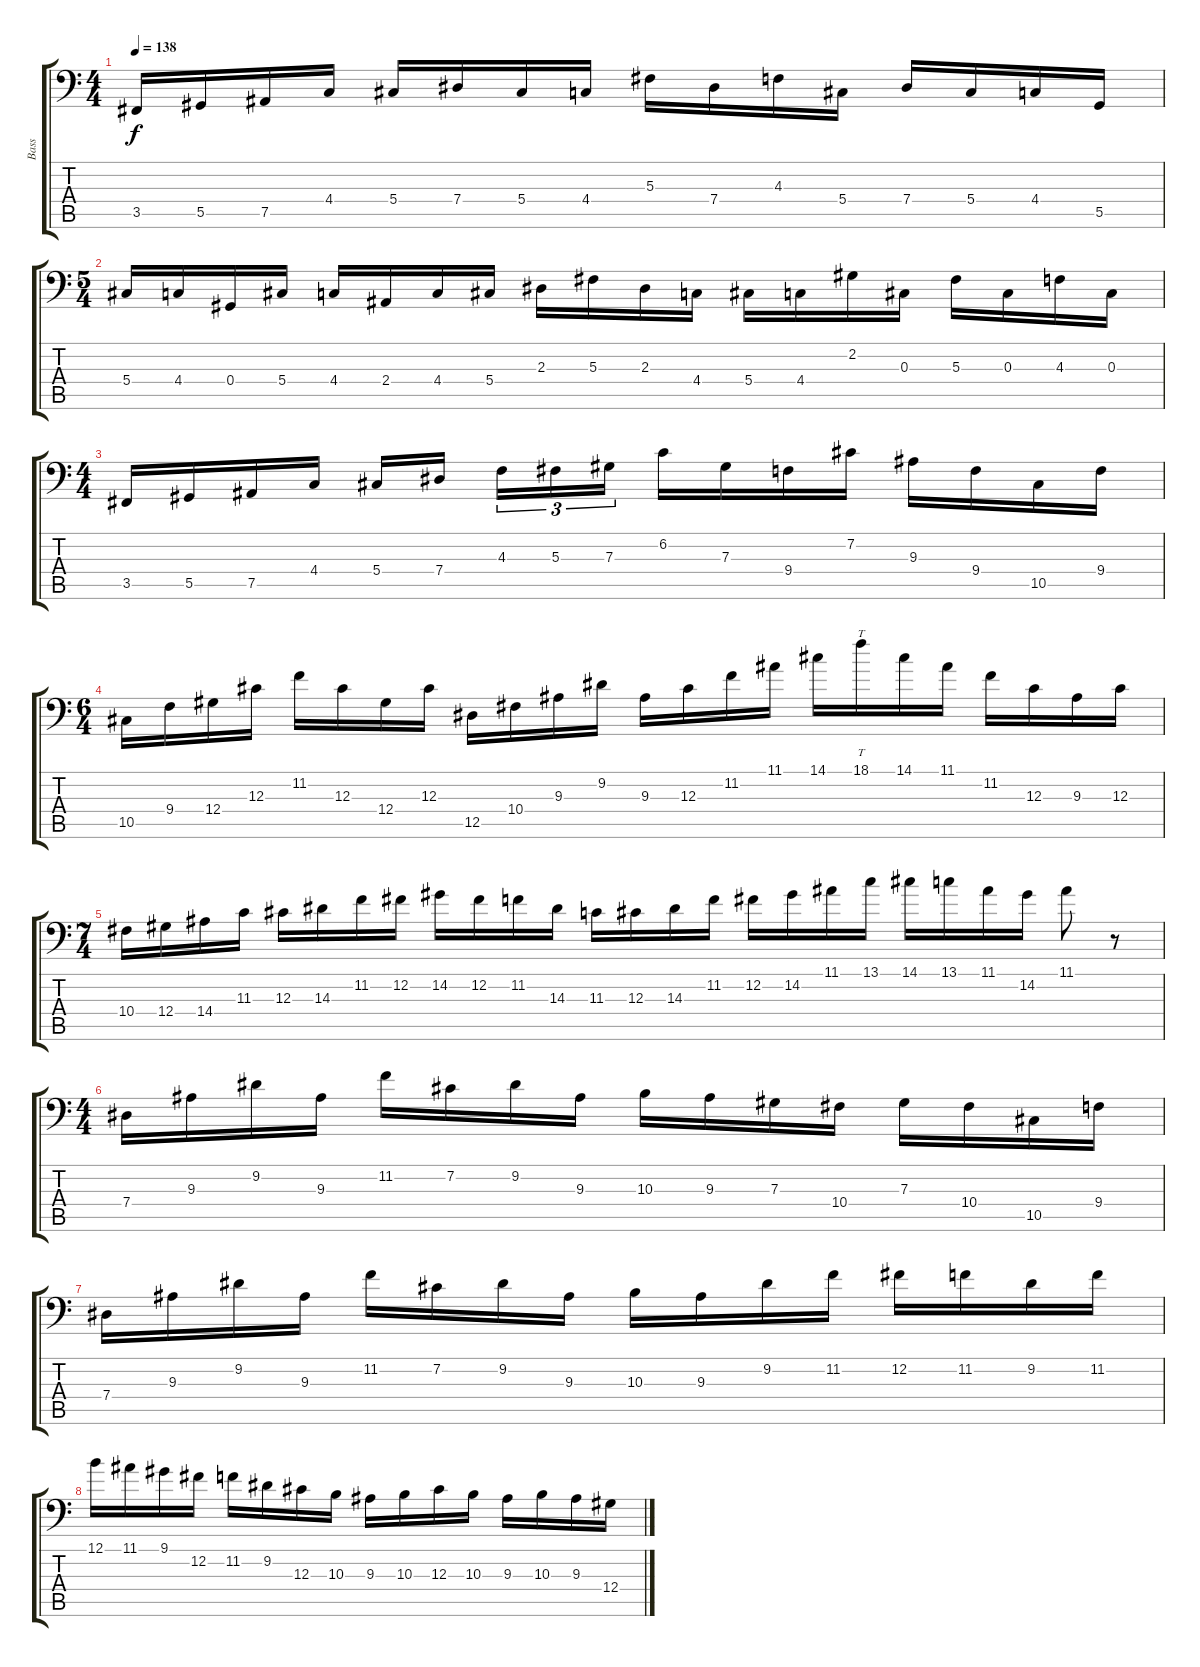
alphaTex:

\track ("Bass" "Bass") {instrument electricbassfinger}
\staff {score tabs}
\tuning (B2 Gb2 Db2 Ab1 Eb1 Bb0) {hide}
\ts (4 4)
\tempo 138
\clef f4
\ks c
3.5.16{dy f} 5.5.16 7.5.16 4.4.16 5.4.16 7.4.16 5.4.16 4.4.16 5.3.16 7.4.16 4.3.16 5.4.16 7.4.16 5.4.16 4.4.16 5.5.16 |
\ts (5 4)
5.4.16 4.4.16 0.4.16 5.4.16 4.4.16 2.4.16 4.4.16 5.4.16 2.3.16 5.3.16 2.3.16 4.4.16 5.4.16 4.4.16 2.2.16 0.3.16 5.3.16 0.3.16 4.3.16 0.3.16 |
\ts (4 4)
3.5.16 5.5.16 7.5.16 4.4.16 5.4.16 7.4.16{beam splitsecondary} 4.3.16{tu (3 2)} 5.3.16{tu (3 2)} 7.3.16{tu (3 2)} 6.2.16 7.3.16 9.4.16 7.2.16 9.3.16 9.4.16 10.5.16 9.4.16 |
\ts (6 4)
10.5.16 9.4.16 12.4.16 12.3.16 11.2.16 12.3.16 12.4.16 12.3.16 12.5.16 10.4.16 9.3.16 9.2.16 9.3.16 12.3.16 11.2.16 11.1.16 14.1.16 18.1.16{tt} 14.1.16 11.1.16 11.2.16 12.3.16 9.3.16 12.3.16 |
\ts (7 4)
10.4.16 12.4.16 14.4.16 11.3.16 12.3.16 14.3.16 11.2.16 12.2.16 14.2.16 12.2.16 11.2.16 14.3.16 11.3.16 12.3.16 14.3.16 11.2.16 12.2.16 14.2.16 11.1.16 13.1.16 14.1.16 13.1.16 11.1.16 14.2.16 11.1.8 r.8 |
\ts (4 4)
7.4.16 9.3.16 9.2.16 9.3.16 11.2.16 7.2.16 9.2.16 9.3.16 10.3.16 9.3.16 7.3.16 10.4.16 7.3.16 10.4.16 10.5.16 9.4.16 |
7.4.16 9.3.16 9.2.16 9.3.16 11.2.16 7.2.16 9.2.16 9.3.16 10.3.16 9.3.16 9.2.16 11.2.16 12.2.16 11.2.16 9.2.16 11.2.16 |
12.1.16 11.1.16 9.1.16 12.2.16 11.2.16 9.2.16 12.3.16 10.3.16 9.3.16 10.3.16 12.3.16 10.3.16 9.3.16 10.3.16 9.3.16 12.4.16
